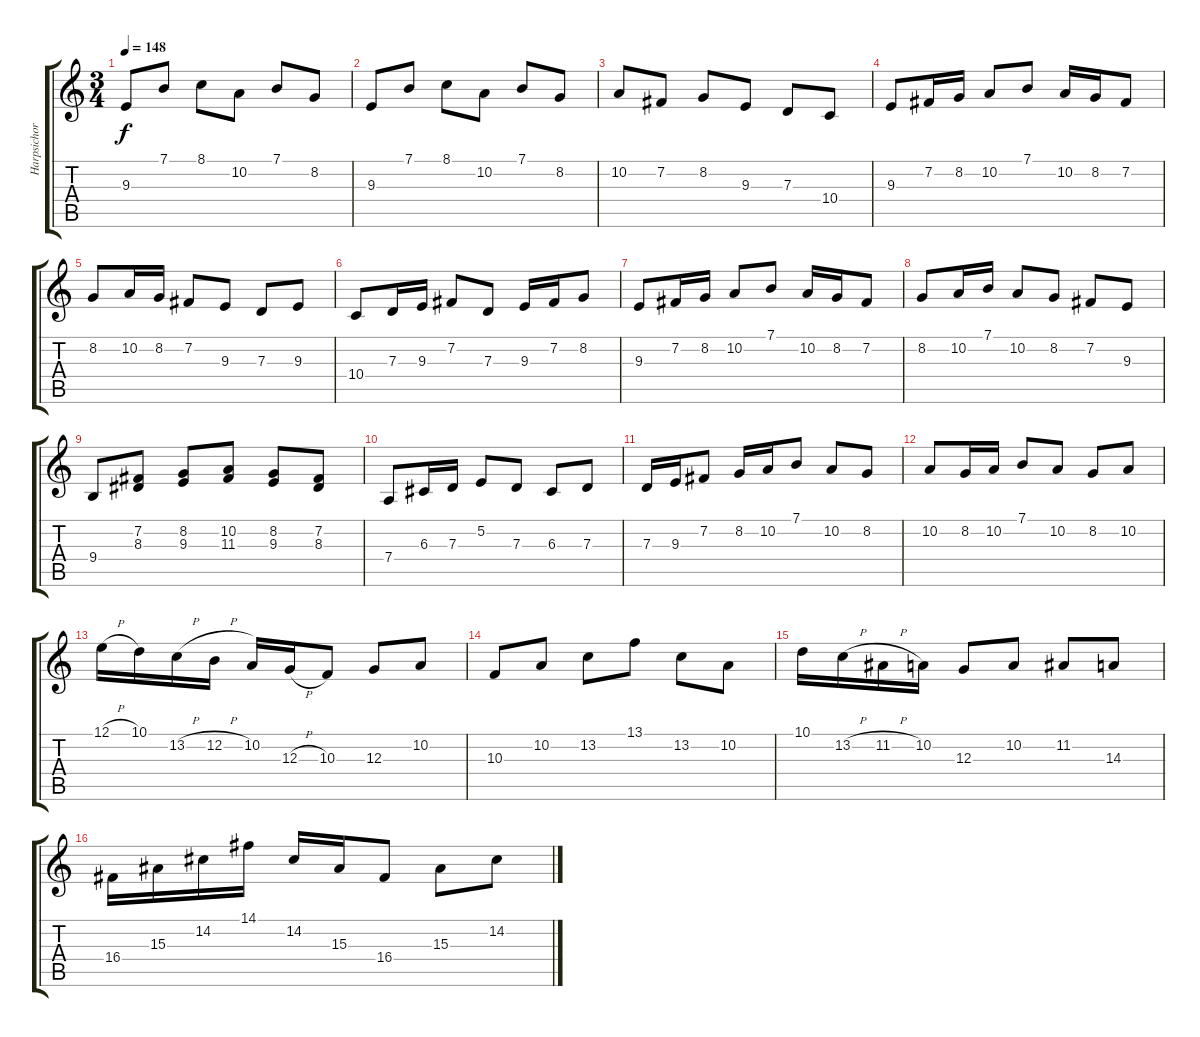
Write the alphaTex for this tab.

\track ("Harpsichord" "Harpsichor") {instrument pad5bowed}
\staff {score tabs}
\tuning (E4 B3 G3 D3 A2 E2) {hide}
\ts (3 4)
\tempo 148
\clef g2
\ks c
9.3.8{dy f} 7.1.8 8.1.8 10.2.8 7.1.8 8.2.8 |
9.3.8 7.1.8 8.1.8 10.2.8 7.1.8 8.2.8 |
10.2.8 7.2.8 8.2.8 9.3.8 7.3.8 10.4.8 |
9.3.8 7.2.16 8.2.16 10.2.8 7.1.8 10.2.16 8.2.16 7.2.8 |
8.2.8 10.2.16 8.2.16 7.2.8 9.3.8 7.3.8 9.3.8 |
10.4.8 7.3.16 9.3.16 7.2.8 7.3.8 9.3.16 7.2.16 8.2.8 |
9.3.8 7.2.16 8.2.16 10.2.8 7.1.8 10.2.16 8.2.16 7.2.8 |
8.2.8 10.2.16 7.1.16 10.2.8 8.2.8 7.2.8 9.3.8 |
9.4.8 (7.2 8.3).8 (8.2 9.3).8 (10.2 11.3).8 (8.2 9.3).8 (7.2 8.3).8 |
7.4.8 6.3.16 7.3.16 5.2.8 7.3.8 6.3.8 7.3.8 |
7.3.16 9.3.16 7.2.8 8.2.16 10.2.16 7.1.8 10.2.8 8.2.8 |
10.2.8 8.2.16 10.2.16 7.1.8 10.2.8 8.2.8 10.2.8 |
12.1{h}.16 10.1.16 13.2{h}.16 12.2{h}.16 10.2.16 12.3{h}.16 10.3.8 12.3.8 10.2.8 |
10.3.8 10.2.8 13.2.8 13.1.8 13.2.8 10.2.8 |
10.1.16 13.2{h}.16 11.2{h}.16 10.2.16 12.3.8 10.2.8 11.2.8 14.3.8 |
16.4.16 15.3.16 14.2.16 14.1.16 14.2.16 15.3.16 16.4.8 15.3.8 14.2.8
